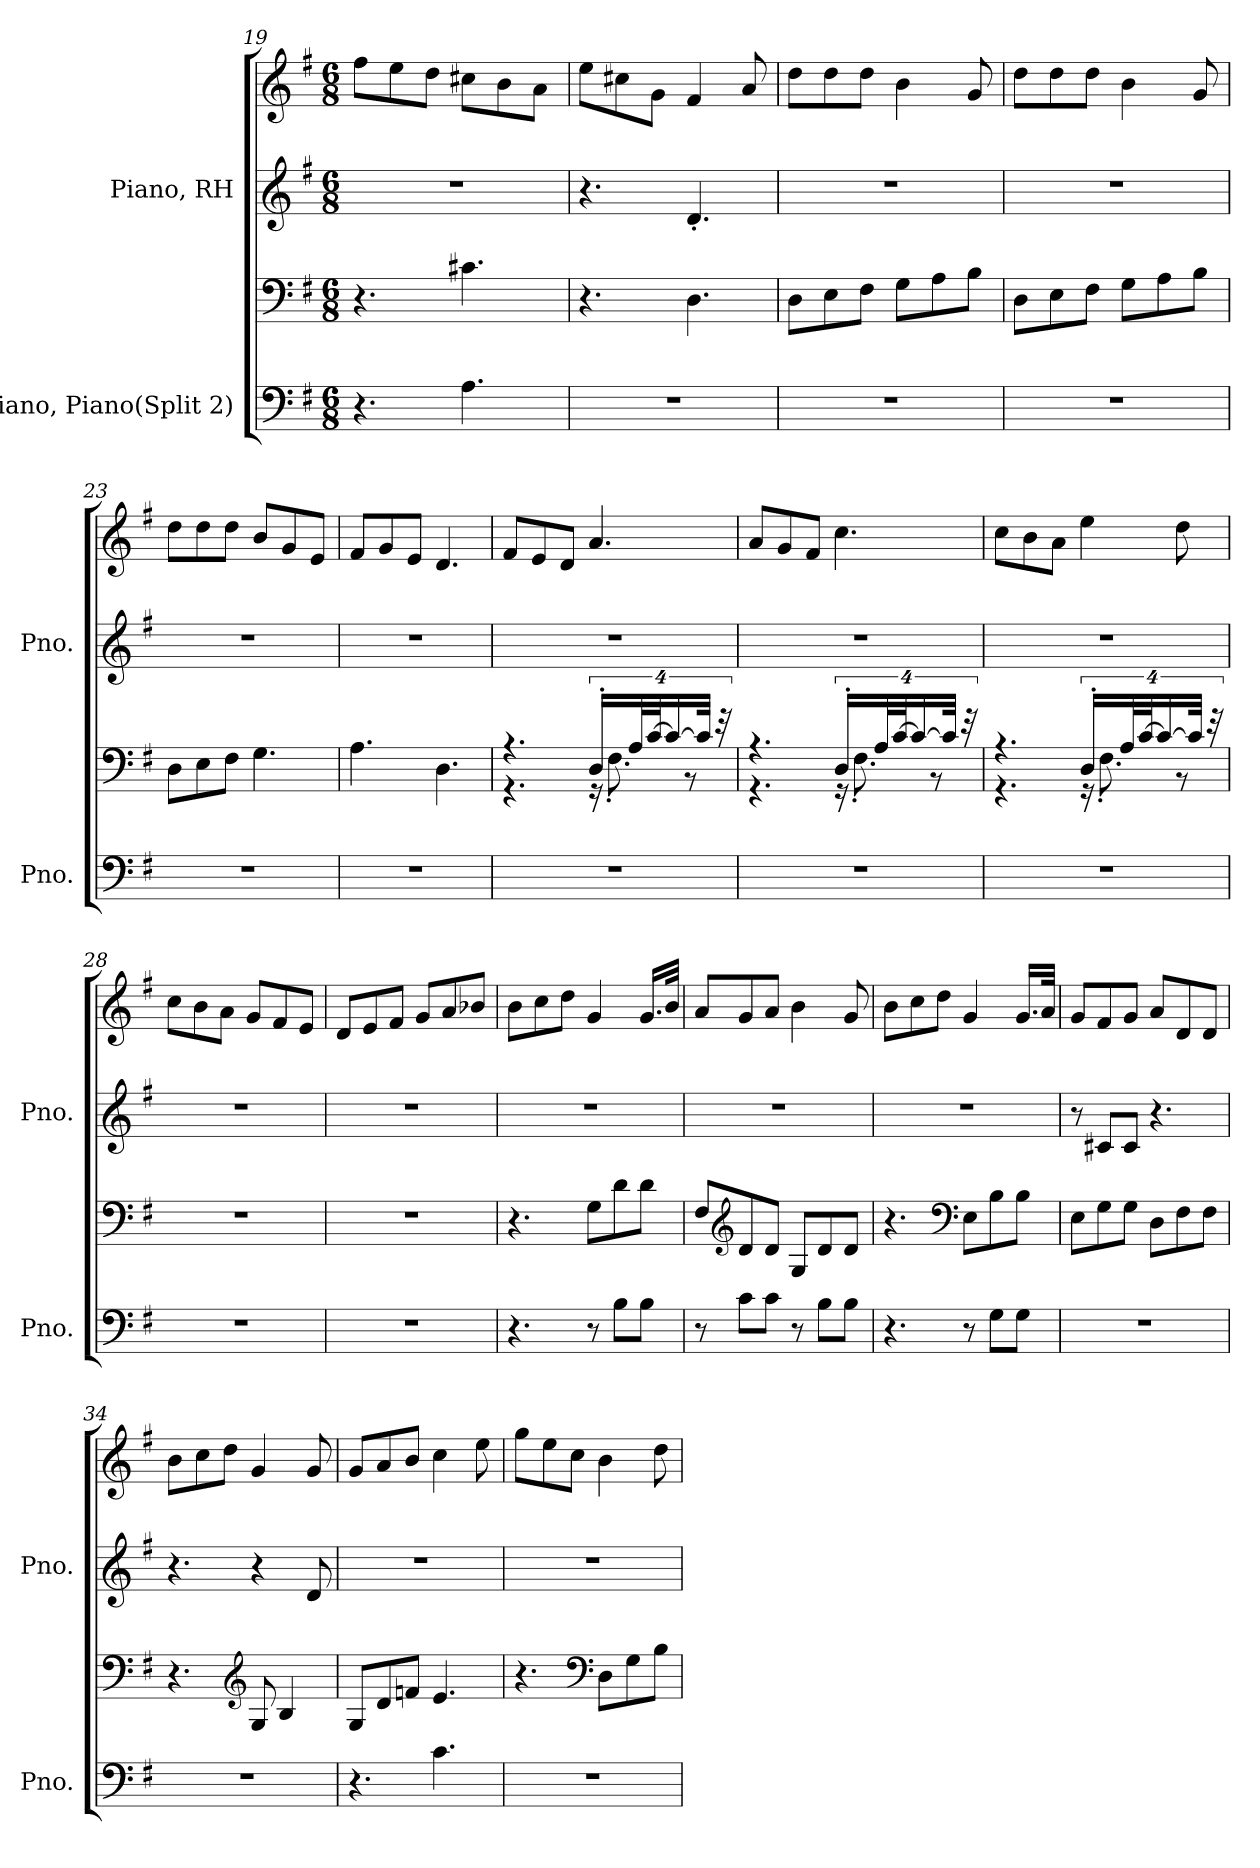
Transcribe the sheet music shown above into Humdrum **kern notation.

**kern	**kern	**kern	**kern
*part2	*part2	*part1	*part1
*staff4	*staff3	*staff2	*staff1
*I"Piano, Piano(Split 2)	*	*I"Piano, RH	*
*I'Pno.	*	*I'Pno.	*
!!LO:LB:g=z
*clefF4	*clefF4	*clefG2	*clefG2
*k[f#]	*k[f#]	*k[f#]	*k[f#]
*M6/8	*M6/8	*M6/8	*M6/8
=19	=19	=19	=19
4.r	4.r	2.r	8ff#\L
.	.	.	8ee\
.	.	.	8dd\J
4.A\	4.c#X\	.	8cc#X\L
.	.	.	8b\
.	.	.	8a\J
=20	=20	=20	=20
2.r	4.r	4.r	8ee\L
.	.	.	8cc#X\
.	.	.	8g\J
.	4.D\	4.d'/	4f#/
.	.	.	8a/
=21	=21	=21	=21
2.r	8D\L	2.r	8dd\L
.	8E\	.	8dd\
.	8F#\J	.	8dd\J
.	8G\L	.	4b\
.	8A\	.	.
.	8B\J	.	8g/
=22	=22	=22	=22
2.r	8D\L	2.r	8dd\L
.	8E\	.	8dd\
.	8F#\J	.	8dd\J
.	8G\L	.	4b\
.	8A\	.	.
.	8B\J	.	8g/
=23	=23	=23	=23
2.r	8D\L	2.r	8dd\L
.	8E\	.	8dd\
.	8F#\J	.	8dd\J
.	4.G\	.	8b/L
.	.	.	8g/
.	.	.	8e/J
=24	=24	=24	=24
2.r	4.A\	2.r	8f#/L
.	.	.	8g/
.	.	.	8e/J
.	4.D\	.	4.d/
!!LO:LB:g=z
=25	=25	=25	=25
*	*^	*	*
2.r	4.r	4.r	2.r	8f#/L
.	.	.	.	8e/
.	.	.	.	8d/J
.	32%3D'/L	16r	.	4.a/
.	.	8.F#'\	.	.
.	64%3A/L	.	.	.
.	[64%3c/J	.	.	.
.	32%3c/_	.	.	.
.	.	8r	.	.
.	64%3c/Jk]	.	.	.
.	64%3r	.	.	.
=26	=26	=26	=26	=26
2.r	4.r	4.r	2.r	8a/L
.	.	.	.	8g/
.	.	.	.	8f#/J
.	32%3D'/L	16r	.	4.cc\
.	.	8.F#'\	.	.
.	64%3A/L	.	.	.
.	[64%3c/J	.	.	.
.	32%3c/_	.	.	.
.	.	8r	.	.
.	64%3c/Jk]	.	.	.
.	64%3r	.	.	.
=27	=27	=27	=27	=27
2.r	4.r	4.r	2.r	8cc\L
.	.	.	.	8b\
.	.	.	.	8a\J
.	32%3D'/L	16r	.	4ee\
.	.	8.F#'\	.	.
.	64%3A/L	.	.	.
.	[64%3c/J	.	.	.
.	32%3c/_	.	.	.
.	.	8r	.	8dd\
.	64%3c/Jk]	.	.	.
.	64%3r	.	.	.
*	*v	*v	*	*
!!LO:PB:g=z
=28	=28	=28	=28
2.r	2.r	2.r	8cc\L
.	.	.	8b\
.	.	.	8a\J
.	.	.	8g/L
.	.	.	8f#/
.	.	.	8e/J
=29	=29	=29	=29
2.r	2.r	2.r	8d/L
.	.	.	8e/
.	.	.	8f#/J
.	.	.	8g/L
.	.	.	8a/
.	.	.	8b-X/J
=30	=30	=30	=30
4.r	4.r	2.r	8b\L
.	.	.	8cc\
.	.	.	8dd\J
8r	8G\L	.	4g/
8B\L	8d\	.	.
8B\J	8d\J	.	16.g/LL
.	.	.	32b/JJk
=31	=31	=31	=31
8r	8F#/L	2.r	8a/L
*	*clefG2	*	*
8c\L	8d/	.	8g/
8c\J	8d/J	.	8a/J
8r	8G/L	.	4b\
8B\L	8d/	.	.
8B\J	8d/J	.	8g/
=32	=32	=32	=32
4.r	4.r	2.r	8b\L
.	.	.	8cc\
.	.	.	8dd\J
*	*clefF4	*	*
8r	8E\L	.	4g/
8G\L	8B\	.	.
8G\J	8B\J	.	16.g/LL
.	.	.	32a/JJk
!!LO:LB:g=z
=33	=33	=33	=33
2.r	8E\L	8r	8g/L
.	8G\	8c#X/L	8f#/
.	8G\J	8c#/J	8g/J
.	8D\L	4.r	8a/L
.	8F#\	.	8d/
.	8F#\J	.	8d/J
=34	=34	=34	=34
2.r	4.r	4.r	8b\L
.	.	.	8cc\
.	.	.	8dd\J
*	*clefG2	*	*
.	8G/	4r	4g/
.	4B/	.	.
.	.	8d/	8g/
=35	=35	=35	=35
4.r	8G/L	2.r	8g/L
.	8d/	.	8a/
.	8fn/J	.	8b/J
4.c\	4.e/	.	4cc\
.	.	.	8ee\
=36	=36	=36	=36
2.r	4.r	2.r	8gg\L
.	.	.	8ee\
.	.	.	8cc\J
*	*clefF4	*	*
.	8D\L	.	4b\
.	8G\	.	.
.	8B\J	.	8dd\
=	=	=	=
*-	*-	*-	*-
